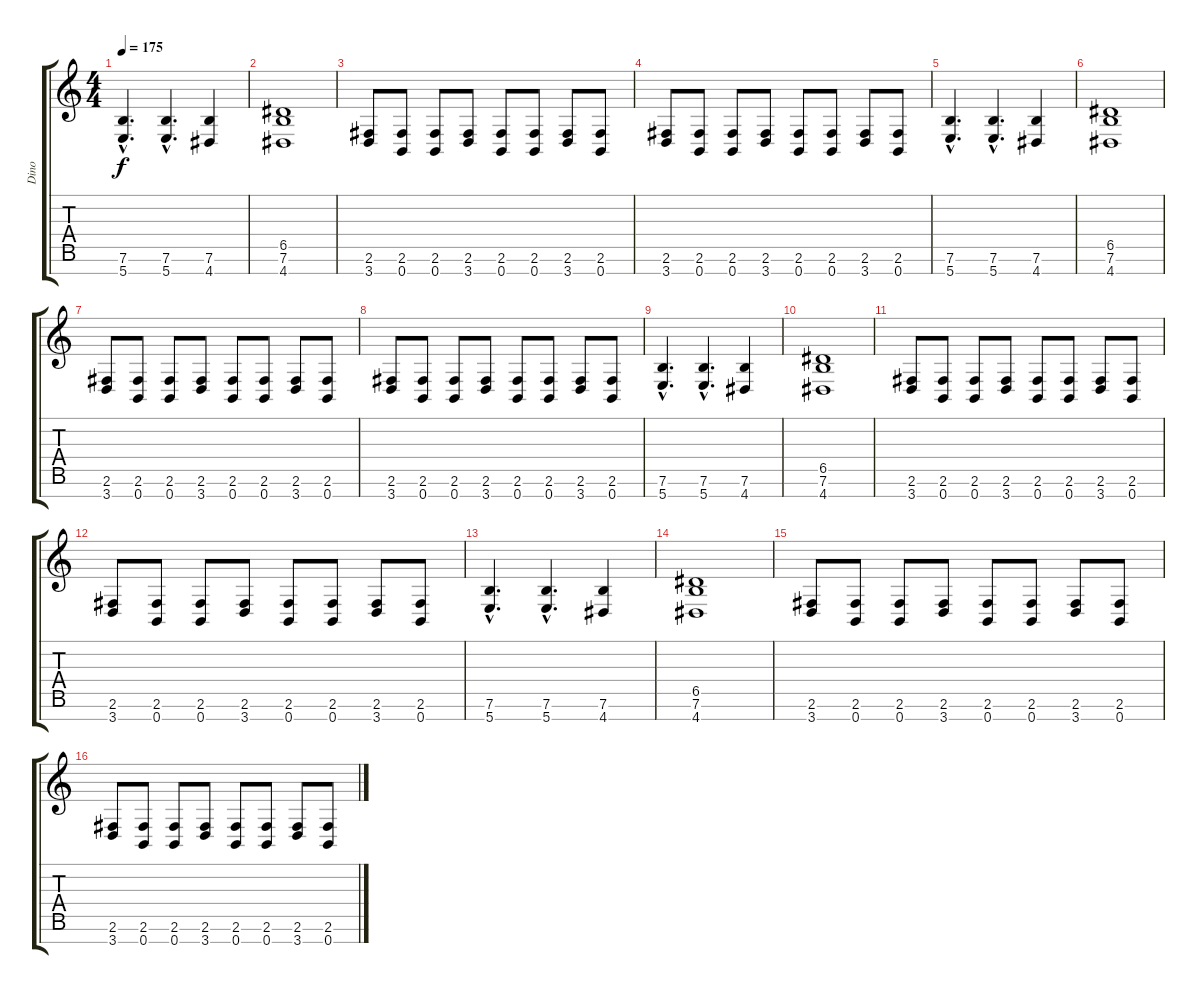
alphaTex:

\track ("Dino" "Dino") {instrument distortionguitar}
\staff {score tabs}
\tuning (E4 B3 G3 D3 A2 E2 B1) {hide}
\ts (4 4)
\tempo 175
\clef g2
\ks c
(7.6{hac} 5.7{hac}).4{d dy f} (7.6{hac} 5.7{hac}).4{d} (7.6 4.7).4 |
(6.5 7.6 4.7).1 |
(2.6 3.7).8 (2.6 0.7).8 (2.6 0.7).8 (2.6 3.7).8 (2.6 0.7).8 (2.6 0.7).8 (2.6 3.7).8 (2.6 0.7).8 |
(2.6 3.7).8 (2.6 0.7).8 (2.6 0.7).8 (2.6 3.7).8 (2.6 0.7).8 (2.6 0.7).8 (2.6 3.7).8 (2.6 0.7).8 |
(7.6{hac} 5.7{hac}).4{d} (7.6{hac} 5.7{hac}).4{d} (7.6 4.7).4 |
(6.5 7.6 4.7).1 |
(2.6 3.7).8 (2.6 0.7).8 (2.6 0.7).8 (2.6 3.7).8 (2.6 0.7).8 (2.6 0.7).8 (2.6 3.7).8 (2.6 0.7).8 |
(2.6 3.7).8 (2.6 0.7).8 (2.6 0.7).8 (2.6 3.7).8 (2.6 0.7).8 (2.6 0.7).8 (2.6 3.7).8 (2.6 0.7).8 |
(7.6{hac} 5.7{hac}).4{d} (7.6{hac} 5.7{hac}).4{d} (7.6 4.7).4 |
(6.5 7.6 4.7).1 |
(2.6 3.7).8 (2.6 0.7).8 (2.6 0.7).8 (2.6 3.7).8 (2.6 0.7).8 (2.6 0.7).8 (2.6 3.7).8 (2.6 0.7).8 |
(2.6 3.7).8 (2.6 0.7).8 (2.6 0.7).8 (2.6 3.7).8 (2.6 0.7).8 (2.6 0.7).8 (2.6 3.7).8 (2.6 0.7).8 |
(7.6{hac} 5.7{hac}).4{d} (7.6{hac} 5.7{hac}).4{d} (7.6 4.7).4 |
(6.5 7.6 4.7).1 |
(2.6 3.7).8 (2.6 0.7).8 (2.6 0.7).8 (2.6 3.7).8 (2.6 0.7).8 (2.6 0.7).8 (2.6 3.7).8 (2.6 0.7).8 |
(2.6 3.7).8 (2.6 0.7).8 (2.6 0.7).8 (2.6 3.7).8 (2.6 0.7).8 (2.6 0.7).8 (2.6 3.7).8 (2.6 0.7).8
